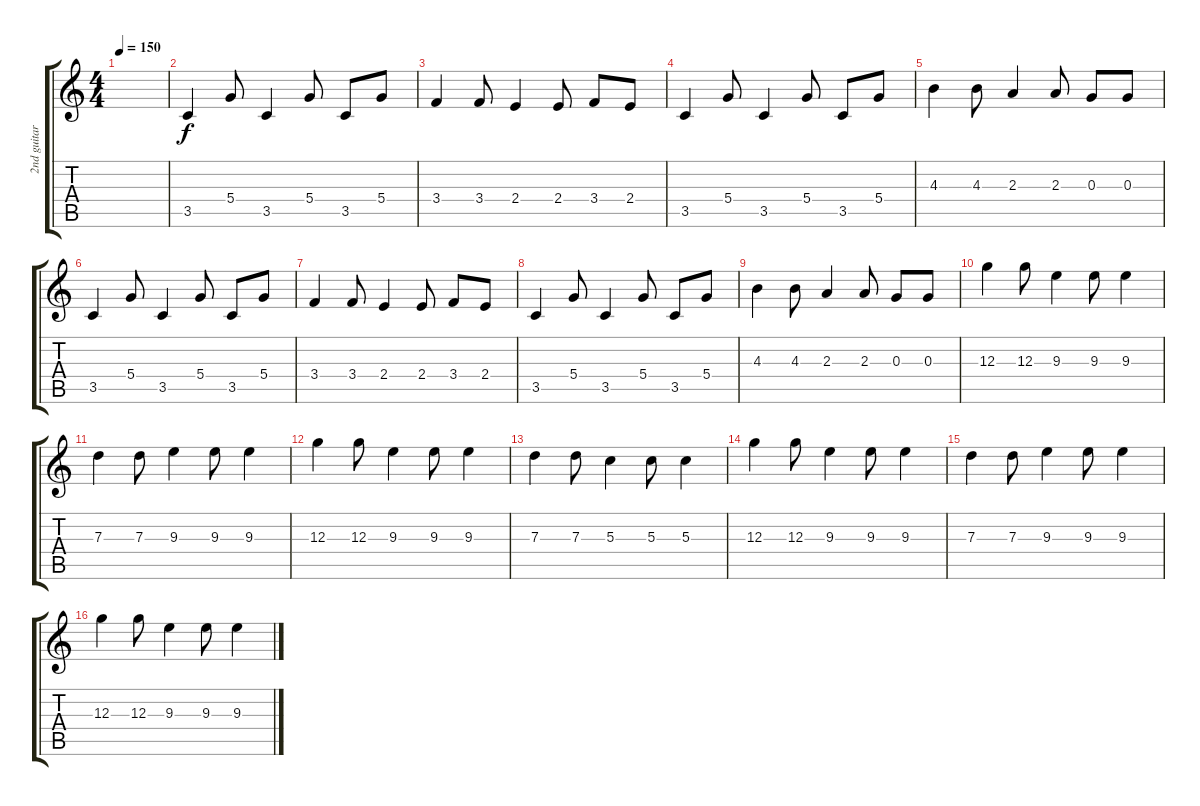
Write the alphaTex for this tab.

\track ("2nd guitar" "2nd guitar") {instrument electricguitarjazz}
\staff {score tabs}
\tuning (E4 B3 G3 D3 A2 E2) {hide}
\ts (4 4)
\tempo 150
\clef g2
\ks c
|
3.5.4 5.4.8 3.5.4 5.4.8 3.5.8 5.4.8 |
3.4.4 3.4.8 2.4.4 2.4.8 3.4.8 2.4.8 |
3.5.4 5.4.8 3.5.4 5.4.8 3.5.8 5.4.8 |
4.3.4 4.3.8 2.3.4 2.3.8 0.3.8 0.3.8 |
3.5.4 5.4.8 3.5.4 5.4.8 3.5.8 5.4.8 |
3.4.4 3.4.8 2.4.4 2.4.8 3.4.8 2.4.8 |
3.5.4 5.4.8 3.5.4 5.4.8 3.5.8 5.4.8 |
4.3.4 4.3.8 2.3.4 2.3.8 0.3.8 0.3.8 |
12.3.4 12.3.8 9.3.4 9.3.8 9.3.4 |
7.3.4 7.3.8 9.3.4 9.3.8 9.3.4 |
12.3.4 12.3.8 9.3.4 9.3.8 9.3.4 |
7.3.4 7.3.8 5.3.4 5.3.8 5.3.4 |
12.3.4 12.3.8 9.3.4 9.3.8 9.3.4 |
7.3.4 7.3.8 9.3.4 9.3.8 9.3.4 |
12.3.4 12.3.8 9.3.4 9.3.8 9.3.4
